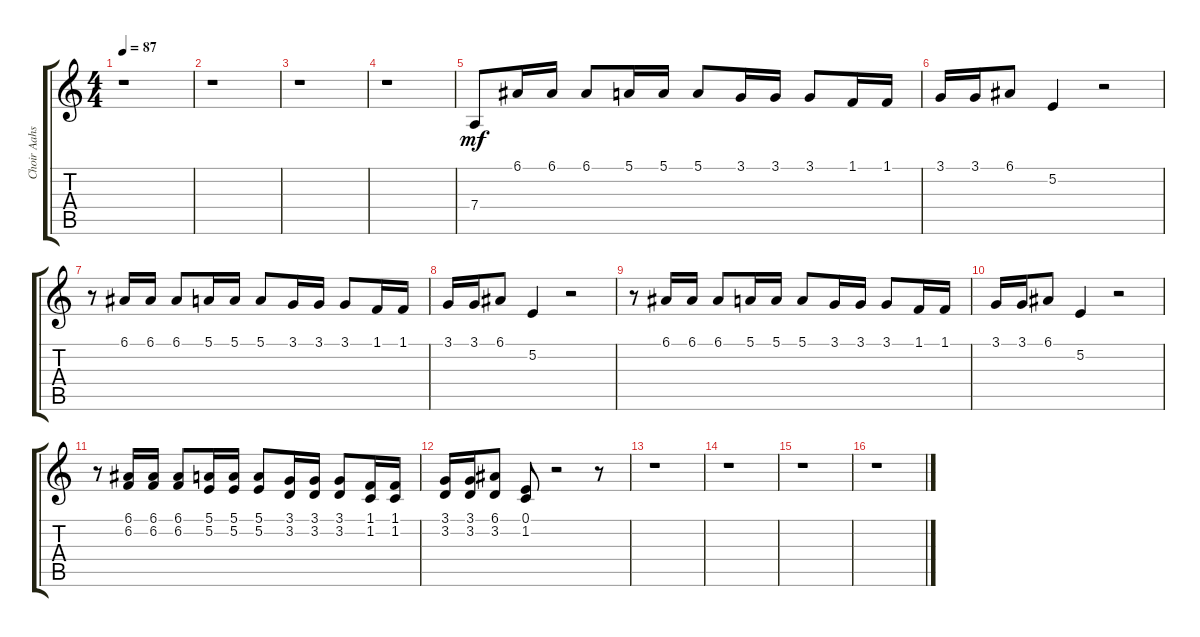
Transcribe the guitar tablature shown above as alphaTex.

\track ("Choir Aahs" "Choir Aahs") {instrument choiraahs}
\staff {score tabs}
\tuning (E4 B3 G3 D3 A2 E2) {hide}
\ts (4 4)
\tempo 87
\clef g2
\ks aminor
r.1{dy mf} |
r.1 |
r.1 |
r.1 |
7.4.8 6.1.16 6.1.16 6.1.8 5.1.16 5.1.16 5.1.8 3.1.16 3.1.16 3.1.8 1.1.16 1.1.16 |
3.1.16 3.1.16 6.1.8 5.2.4 r.2 |
r.8 6.1.16 6.1.16 6.1.8 5.1.16 5.1.16 5.1.8 3.1.16 3.1.16 3.1.8 1.1.16 1.1.16 |
3.1.16 3.1.16 6.1.8 5.2.4 r.2 |
r.8 6.1.16 6.1.16 6.1.8 5.1.16 5.1.16 5.1.8 3.1.16 3.1.16 3.1.8 1.1.16 1.1.16 |
3.1.16 3.1.16 6.1.8 5.2.4 r.2 |
r.8 (6.1 6.2).16 (6.1 6.2).16 (6.1 6.2).8 (5.1 5.2).16 (5.1 5.2).16 (5.1 5.2).8 (3.1 3.2).16 (3.1 3.2).16 (3.1 3.2).8 (1.1 1.2).16 (1.1 1.2).16 |
(3.1 3.2).16 (3.1 3.2).16 (6.1 3.2).8 (0.1 1.2).8 r.2 r.8 |
r.1 |
r.1 |
r.1 |
r.1
